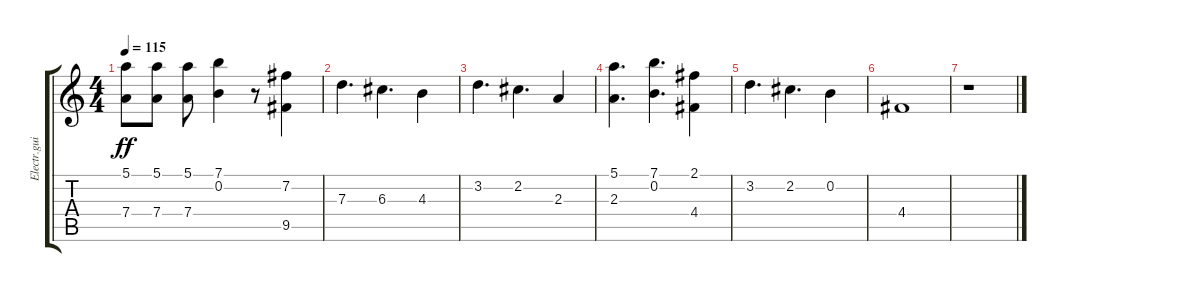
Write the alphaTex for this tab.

\track ("Electr.guitar (Muted" "Electr.gui") {instrument electricguitarmuted}
\staff {score tabs}
\tuning (E4 B3 G3 D3 A2 E2) {hide}
\ts (4 4)
\tempo 115
\clef g2
\ks c
(5.1 7.4).8{dy ff} (5.1 7.4).8 (5.1 7.4).8 (7.1 0.2).4 r.8 (7.2 9.5).4 |
7.3.4{d} 6.3.4{d} 4.3.4 |
3.2.4{d} 2.2.4{d} 2.3.4 |
(5.1 2.3).4{d} (7.1 0.2).4{d} (2.1 4.4).4 |
3.2.4{d} 2.2.4{d} 0.2.4 |
4.4.1 |
r.1
